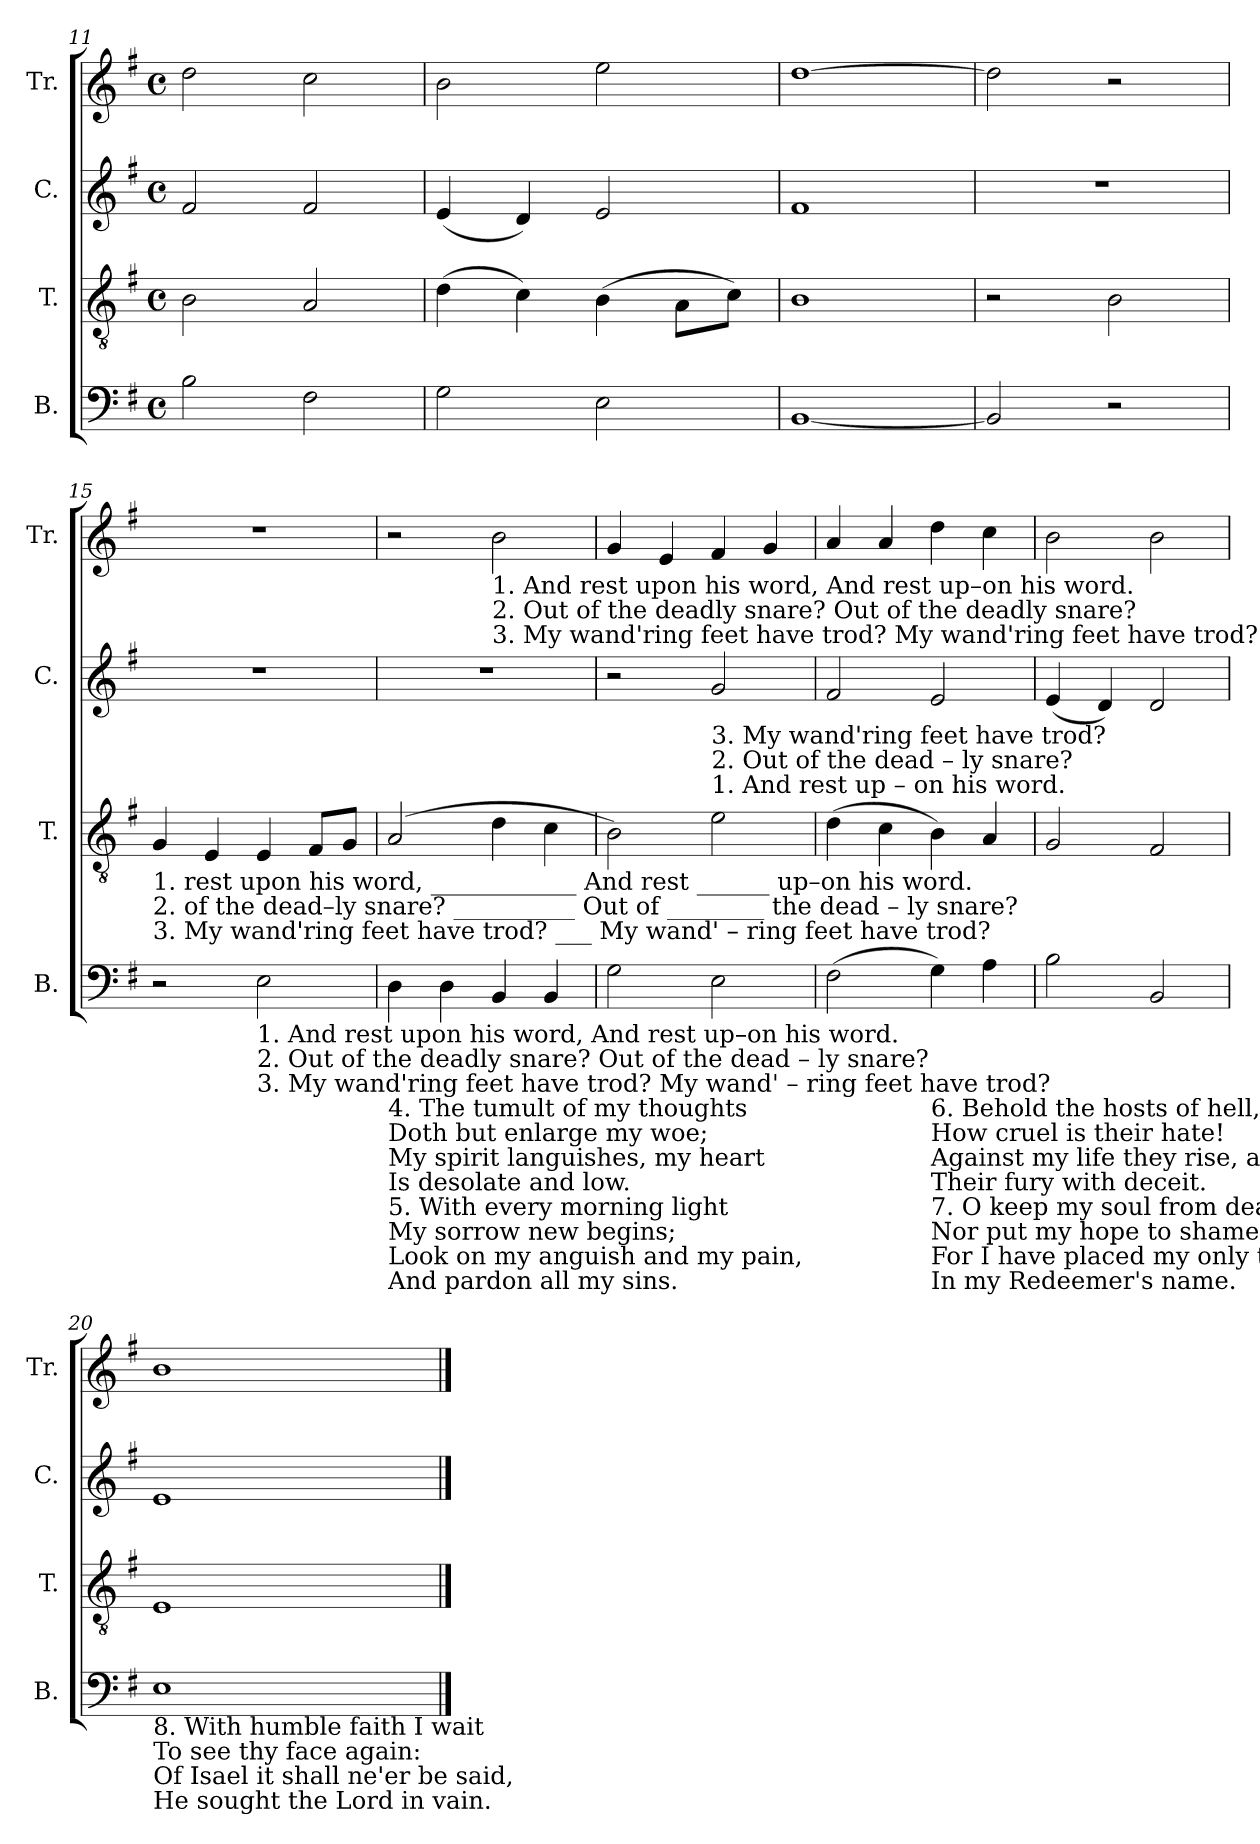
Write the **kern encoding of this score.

**kern	**kern	**kern	**kern
*part4	*part3	*part2	*part1
*staff4	*staff3	*staff2	*staff1
*I"B.	*I"T.	*I"C.	*I"Tr.
*I'B.	*I'T.	*I'C.	*I'Tr.
*clefF4	*clefGv2	*clefG2	*clefG2
*k[f#]	*k[f#]	*k[f#]	*k[f#]
*M4/4	*M4/4	*M4/4	*M4/4
*met(c)	*met(c)	*met(c)	*met(c)
=11	=11	=11	=11
2B\	2B\	2f#/	2dd\
2F#\	2A/	2f#/	2cc\
=12	=12	=12	=12
2G\	(4d\	(4e/	2b\
.	4c\)	4d/)	.
2E\	(4B\	2e/	2ee\
.	8A\L	.	.
.	8c\J)	.	.
=13	=13	=13	=13
[1BB	1B	1f#	[1dd
=14	=14	=14	=14
2BB/]	2r	1r	2dd\]
2r	2B\	.	2r
!!LO:LB:g=z
=15	=15	=15	=15
!	!LO:TX:b:t=1. rest upon  his    word, ____________       And        rest  ______ up–on        his     word.	!	!
!	!LO:TX:b:t=2. of the dead–ly   snare?  __________        Out          of ________ the dead – ly    snare?	!	!
!	!LO:TX:b:t=3. My wand'ring feet have trod? ___        My            wand'  –   ring  feet   have  trod?	!	!
2r	4G/	1r	1r
.	4E/	.	.
!LO:TX:b:t=1. And        rest upon his  word,   And        rest               up–on         his    word.	!	!	!
!LO:TX:b:t=2. Out          of the deadly snare?  Out        of                   the  dead – ly    snare?	!	!	!
!LO:TX:b:t=3. My wand'ring feet have trod?  My        wand'    –    ring   feet   have  trod?	!	!	!
2E\	4E/	.	.
.	8F#/L	.	.
.	8G/J	.	.
=16	=16	=16	=16
!LO:TX:b:t=4. The tumult of my thoughts	!	!	!
!LO:TX:b:t=Doth but enlarge my woe;	!	!	!
!LO:TX:b:t=My spirit languishes, my heart	!	!	!
!LO:TX:b:t=Is desolate and low.	!	!	!
!LO:TX:b:t=5. With every morning light	!	!	!
!LO:TX:b:t=My sorrow new begins;	!	!	!
!LO:TX:b:t=Look on my anguish and my pain,	!	!	!
!LO:TX:b:t=And pardon all my sins.	!	!	!
4D\	(2A/	1r	2r
4D\	.	.	.
!	!	!	!LO:TX:b:t=1. And     rest upon his word, And rest  up–on  his    word.
!	!	!	!LO:TX:b:t=2. Out     of the deadly snare? Out    of     the  deadly  snare?
!	!	!	!LO:TX:b:t=3. My wand'ring feet have trod?  My wand'ring feet  have trod?
4BB/	4d\	.	2b\
4BB/	4c\	.	.
=17	=17	=17	=17
2G\	2B\)	2r	4g/
.	.	.	4e/
!	!	!LO:TX:b:t=3. My          wand'ring           feet   have   trod?	!
!	!	!LO:TX:b:t=2. Out         of           the          dead – ly     snare?	!
!	!	!LO:TX:b:t=1. And        rest       up    –    on         his    word.	!
2E\	2e\	2g/	4f#/
.	.	.	4g/
=18	=18	=18	=18
(2F#\	(4d\	2f#/	4a/
.	4c\	.	4a/
!LO:TX:b:t=6. Behold the hosts of hell,	!	!	!
!LO:TX:b:t=How cruel is their hate!	!	!	!
!LO:TX:b:t=Against my life they rise, and join	!	!	!
!LO:TX:b:t=Their fury with deceit.	!	!	!
!LO:TX:b:t=7. O keep my soul from death,	!	!	!
!LO:TX:b:t=Nor put my hope to shame,	!	!	!
!LO:TX:b:t=For I have placed my only trust	!	!	!
!LO:TX:b:t=In my Redeemer's name.	!	!	!
4G\)	4B\)	2e/	4dd\
4A\	4A/	.	4cc\
=19	=19	=19	=19
2B\	2G/	(4e/	2b\
.	.	4d/)	.
2BB/	2F#/	2d/	2b\
=20	=20	=20	=20
!LO:TX:b:t=8. With humble faith I wait	!	!	!
!LO:TX:b:t=To see thy face again&colon;	!	!	!
!LO:TX:b:t=Of Isael it shall ne'er be said,	!	!	!
!LO:TX:b:t=He sought the Lord in vain.	!	!	!
1E	1E	1e	1b
==	==	==	==
*-	*-	*-	*-
